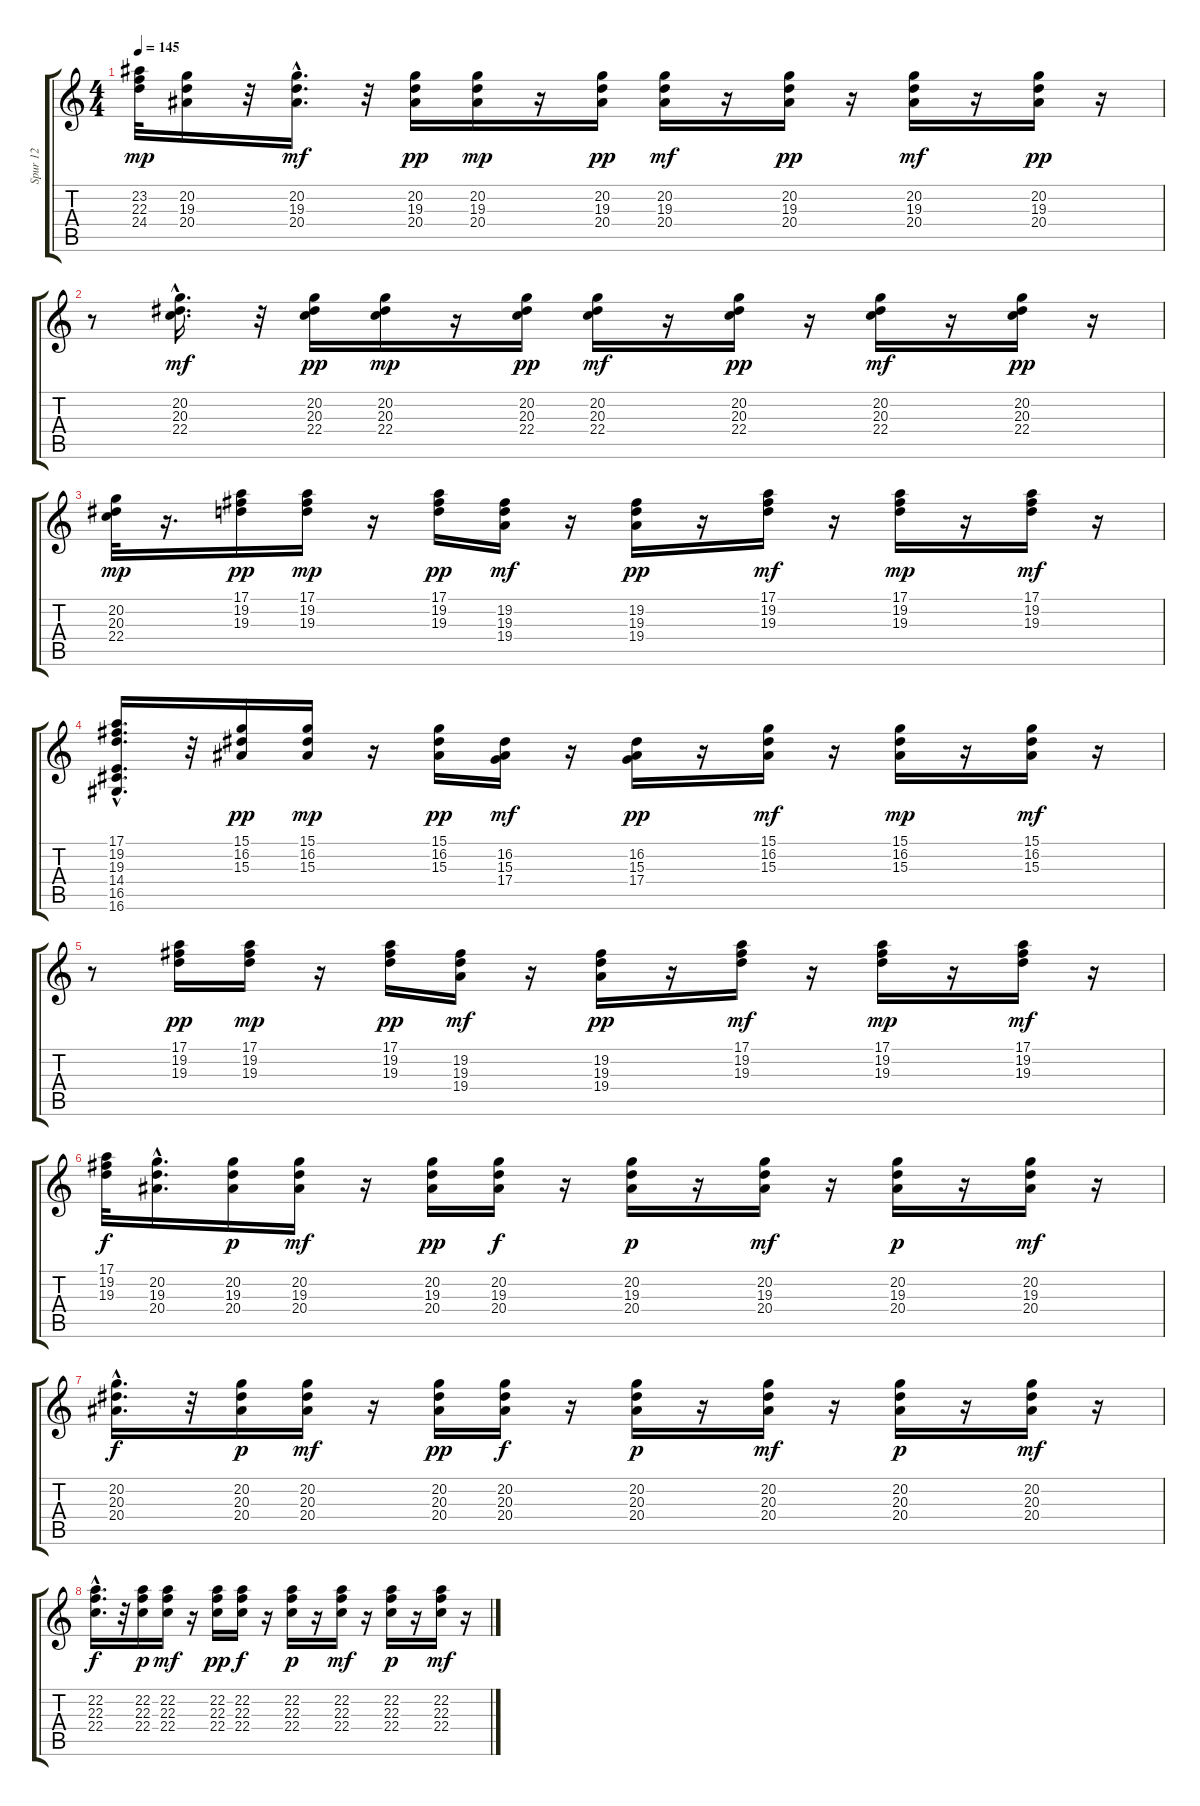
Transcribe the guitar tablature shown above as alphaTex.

\track ("Spur 12" "Spur 12") {instrument percussiveorgan}
\staff {score tabs}
\tuning (E4 B3 G3 D3 A2 E2) {hide}
\ts (4 4)
\tempo 145
\clef g2
\ks c
(23.2 22.3 24.4).32{dy mp balance 12} (20.2 19.3 20.4).16 r.32 (20.2{hac} 19.3{hac} 20.4{hac}).16{d dy mf} r.32 (20.2 19.3 20.4).16{dy pp balance 4} (20.2 19.3 20.4).16{dy mp balance 12} r.16 (20.2 19.3 20.4).16{dy pp balance 4} (20.2 19.3 20.4).16{dy mf balance 12} r.16 (20.2 19.3 20.4).16{dy pp balance 4} r.16 (20.2 19.3 20.4).16{dy mf balance 12} r.16 (20.2 19.3 20.4).16{dy pp balance 4} r.16 |
r.8 (20.2{hac} 20.3{hac} 22.4{hac}).16{d dy mf balance 12} r.32 (20.2 20.3 22.4).16{dy pp balance 4} (20.2 20.3 22.4).16{dy mp balance 12} r.16 (20.2 20.3 22.4).16{dy pp balance 4} (20.2 20.3 22.4).16{dy mf balance 12} r.16 (20.2 20.3 22.4).16{dy pp balance 4} r.16 (20.2 20.3 22.4).16{dy mf balance 12} r.16 (20.2 20.3 22.4).16{dy pp balance 4} r.16 |
(20.2 20.3 22.4).32{dy mp balance 12} r.16{d} (17.1 19.2 19.3).16{dy pp balance 4} (17.1 19.2 19.3).16{dy mp balance 12} r.16 (17.1 19.2 19.3).16{dy pp balance 4} (19.2 19.3 19.4).16{dy mf balance 12} r.16 (19.2 19.3 19.4).16{dy pp balance 4} r.16 (17.1 19.2 19.3).16{dy mf balance 12} r.16 (17.1 19.2 19.3).16{dy mp balance 4} r.16 (17.1 19.2 19.3).16{dy mf balance 12} r.16 |
(17.1 19.2 19.3 14.4{hac} 16.5{hac} 16.6{hac}).16{d} r.32 (15.1 16.2 15.3).16{dy pp balance 4} (15.1 16.2 15.3).16{dy mp balance 12} r.16 (15.1 16.2 15.3).16{dy pp balance 4} (16.2 15.3 17.4).16{dy mf balance 12} r.16 (16.2 15.3 17.4).16{dy pp balance 4} r.16 (15.1 16.2 15.3).16{dy mf balance 12} r.16 (15.1 16.2 15.3).16{dy mp balance 4} r.16 (15.1 16.2 15.3).16{dy mf balance 12} r.16 |
r.8 (17.1 19.2 19.3).16{dy pp balance 4} (17.1 19.2 19.3).16{dy mp balance 12} r.16 (17.1 19.2 19.3).16{dy pp balance 4} (19.2 19.3 19.4).16{dy mf balance 12} r.16 (19.2 19.3 19.4).16{dy pp balance 4} r.16 (17.1 19.2 19.3).16{dy mf balance 12} r.16 (17.1 19.2 19.3).16{dy mp balance 4} r.16 (17.1 19.2 19.3).16{dy mf balance 12} r.16 |
(17.1 19.2 19.3).32{dy f} (20.2{hac} 19.3{hac} 20.4{hac}).16{d} (20.2 19.3 20.4).16{dy p balance 4} (20.2 19.3 20.4).16{dy mf balance 12} r.16 (20.2 19.3 20.4).16{dy pp balance 4} (20.2 19.3 20.4).16{dy f balance 12} r.16 (20.2 19.3 20.4).16{dy p balance 4} r.16 (20.2 19.3 20.4).16{dy mf balance 12} r.16 (20.2 19.3 20.4).16{dy p balance 4} r.16 (20.2 19.3 20.4).16{dy mf balance 12} r.16 |
(20.2{hac} 20.3{hac} 20.4{hac}).16{d dy f} r.32 (20.2 20.3 20.4).16{dy p balance 4} (20.2 20.3 20.4).16{dy mf balance 12} r.16 (20.2 20.3 20.4).16{dy pp balance 4} (20.2 20.3 20.4).16{dy f balance 12} r.16 (20.2 20.3 20.4).16{dy p balance 4} r.16 (20.2 20.3 20.4).16{dy mf balance 12} r.16 (20.2 20.3 20.4).16{dy p balance 4} r.16 (20.2 20.3 20.4).16{dy mf balance 12} r.16 |
(22.2{hac} 22.3{hac} 22.4{hac}).16{d dy f} r.32 (22.2 22.3 22.4).16{dy p balance 4} (22.2 22.3 22.4).16{dy mf balance 12} r.16 (22.2 22.3 22.4).16{dy pp balance 4} (22.2 22.3 22.4).16{dy f balance 12} r.16 (22.2 22.3 22.4).16{dy p balance 4} r.16 (22.2 22.3 22.4).16{dy mf balance 12} r.16 (22.2 22.3 22.4).16{dy p balance 4} r.16 (22.2 22.3 22.4).16{dy mf balance 12} r.16
